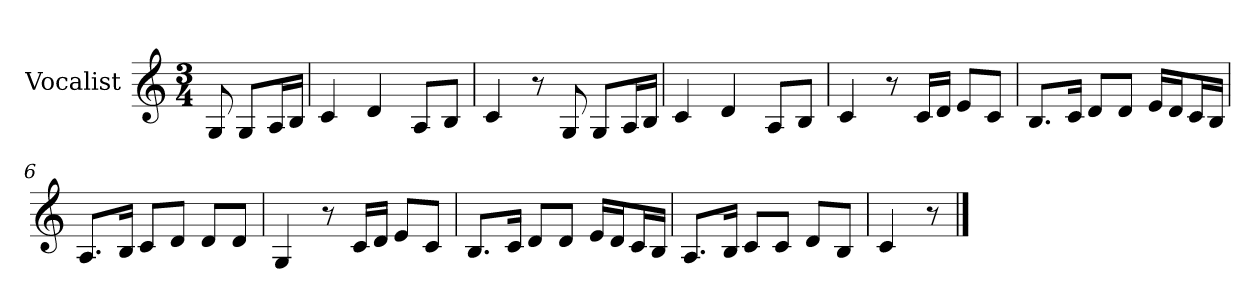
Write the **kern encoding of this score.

**kern
*part1
*staff1
*I"Vocalist
*k[]
*C:
*M3/4
=
8G
8GL
16AL
16BJJ
=1
4c
4d
8AL
8BJ
=2
4c
8r
8G
8GL
16AL
16BJJ
=3
4c
4d
8AL
8BJ
=4
4c
8r
16cLL
16dJJ
8eL
8cJ
=5
8.BL
16cJk
8dL
8dJ
16eLL
16dJ
16cL
16BJJ
=6
8.AL
16BJk
8cL
8dJ
8dL
8dJ
=7
4G
8r
16cLL
16dJJ
8eL
8cJ
=8
8.BL
16cJk
8dL
8dJ
16eLL
16dJ
16cL
16BJJ
=9
8.AL
16BJk
8cL
8cJ
8dL
8BJ
=10
4c
8r
==
*-
